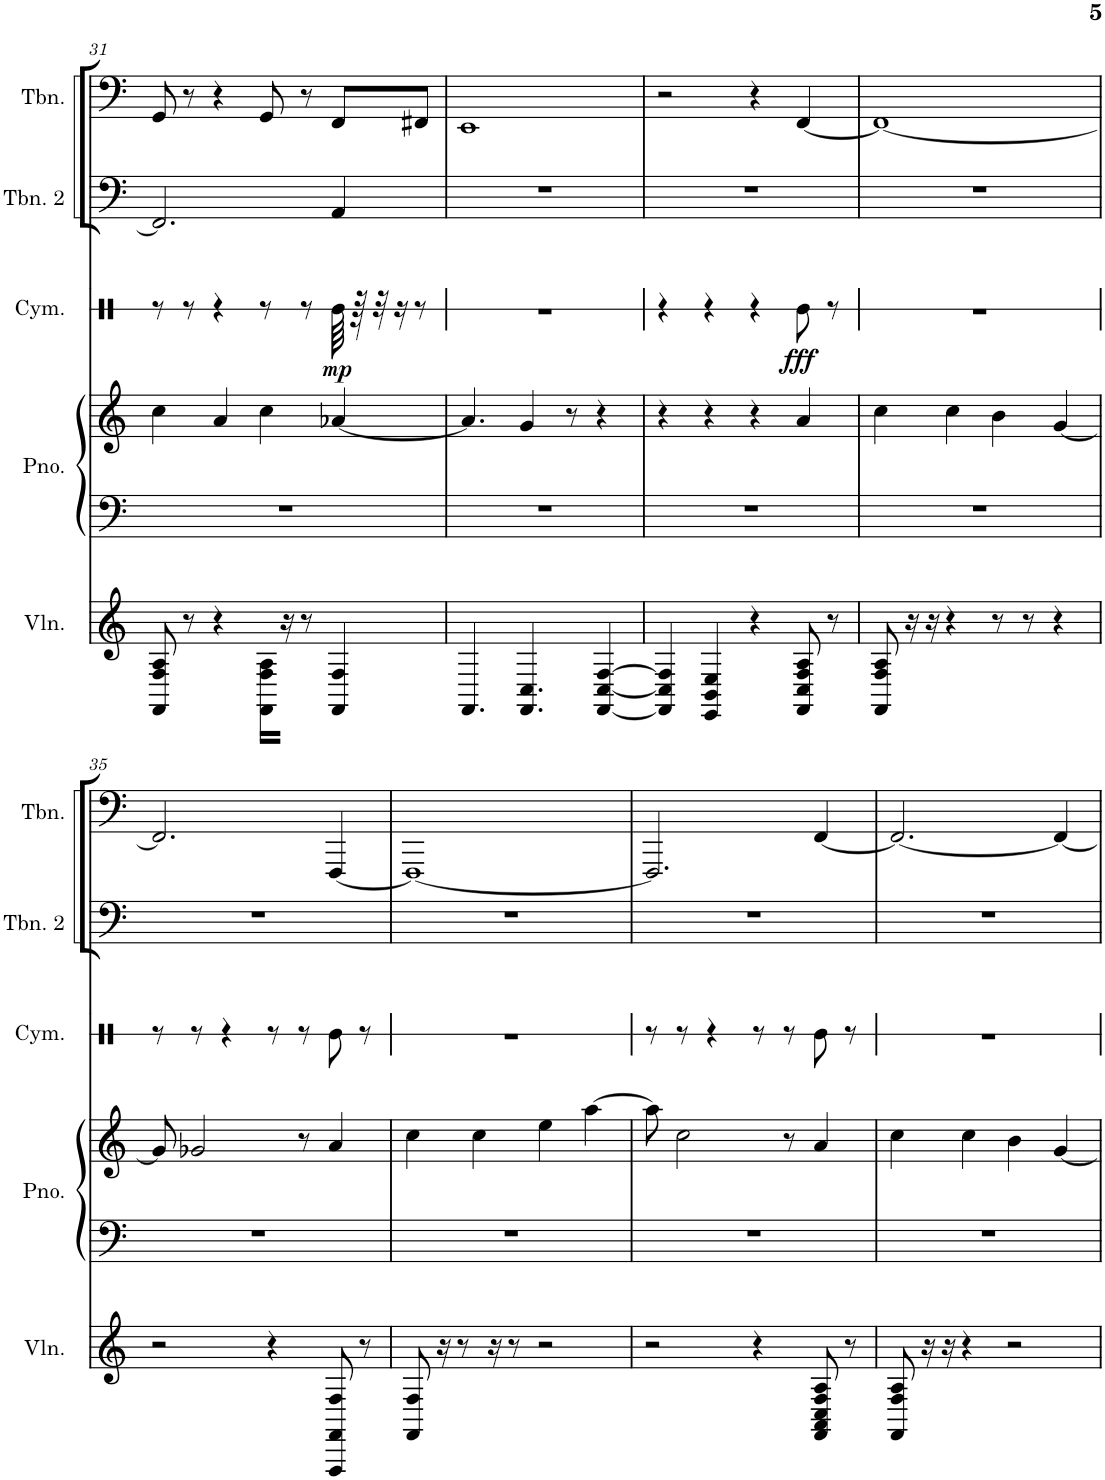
**kern	**kern	**kern	**kern	**dynam	**kern	**kern
*part5	*part4	*part4	*part3	*part3	*part2	*part1
*staff6	*staff5	*staff4	*staff3	*staff3	*staff2	*staff1
*I"Violin	*I"Piano	*	*I"Cymbal	*	*I"Trombone 2	*I"Trombone
*I'Vln.	*I'Pno.	*	*I'Cym.	*	*I'Tbn. 2	*I'Tbn.
!!LO:PB:g=z
*clefG2	*clefF4	*clefG2	*clefX	*	*clefF4	*clefF4
*k[]	*k[]	*k[]	*k[]	*	*k[]	*k[]
*M4/4	*M4/4	*M4/4	*M4/4	*	*M4/4	*M4/4
=31	=31	=31	=31	=31	=31	=31
8FF/ 8F/ 8A/	1r	4cc\	8r	.	2.FF/]	8GG/
8r	.	.	8r	.	.	8r
4r	.	4a/	4r	.	.	4r
16FF\ 16F\ 16A\LL	.	4cc\	8r	.	.	8GG/
16r	.	.	.	.	.	.
8r	.	.	8r	.	.	8r
!	!	!	!	!LO:DY:b	!	!
4FF/ 4F/	.	[4a-X/	64Re\	mp	4AA/	8FF/L
.	.	.	64r	.	.	.
.	.	.	32r	.	.	.
.	.	.	16r	.	.	.
.	.	.	8r	.	.	8FF#X/J
=32	=32	=32	=32	=32	=32	=32
4.FF/	1r	4.a-/]	1r	.	1r	1EE
4.FF/ 4.C/	.	4g/	.	.	.	.
.	.	8r	.	.	.	.
[4FF/ [4C/ [4F/	.	4r	.	.	.	.
=33	=33	=33	=33	=33	=33	=33
4FF/] 4C/] 4F/]	1r	4r	4r	.	1r	2r
4EE/ 4BB/ 4E/	.	4r	4r	.	.	.
4r	.	4r	4r	.	.	4r
!	!	!	!	!LO:DY:b	!	!
8FF/ 8C/ 8F/ 8A/	.	4a/	8Re\	fff	.	[4FF/
8r	.	.	8r	.	.	.
=34	=34	=34	=34	=34	=34	=34
8FF/ 8F/ 8A/	1r	4cc\	1r	.	1r	1FF_
16r	.	.	.	.	.	.
16r	.	.	.	.	.	.
4r	.	4cc\	.	.	.	.
8r	.	4b\	.	.	.	.
8r	.	.	.	.	.	.
4r	.	[4g/	.	.	.	.
!!LO:LB:g=z
=35	=35	=35	=35	=35	=35	=35
2r	1r	8g/]	8r	.	1r	2.FF/]
.	.	2g-X/	8r	.	.	.
.	.	.	4r	.	.	.
4r	.	.	8r	.	.	.
.	.	8r	8r	.	.	.
8FFF/ 8FF/ 8F/	.	4a/	8Re\	.	.	[4FFF/
8r	.	.	8r	.	.	.
=36	=36	=36	=36	=36	=36	=36
8FF/ 8F/	1r	4cc\	1r	.	1r	1FFF_
16r	.	.	.	.	.	.
8r	.	.	.	.	.	.
.	.	4cc\	.	.	.	.
16r	.	.	.	.	.	.
8r	.	.	.	.	.	.
2r	.	4ee\	.	.	.	.
.	.	[4aa\	.	.	.	.
=37	=37	=37	=37	=37	=37	=37
2r	1r	8aa\]	8r	.	1r	2.FFF/]
.	.	2cc\	8r	.	.	.
.	.	.	4r	.	.	.
4r	.	.	8r	.	.	.
.	.	8r	8r	.	.	.
8FF/ 8AA/ 8C/ 8F/ 8A/	.	4a/	8Re\	.	.	[4FF/
8r	.	.	8r	.	.	.
=38	=38	=38	=38	=38	=38	=38
8FF/ 8F/ 8A/	1r	4cc\	1r	.	1r	2.FF/_
16r	.	.	.	.	.	.
16r	.	.	.	.	.	.
4r	.	4cc\	.	.	.	.
2r	.	4b\	.	.	.	.
.	.	[4g/	.	.	.	4FF/_
=	=	=	=	=	=	=
*-	*-	*-	*-	*-	*-	*-
